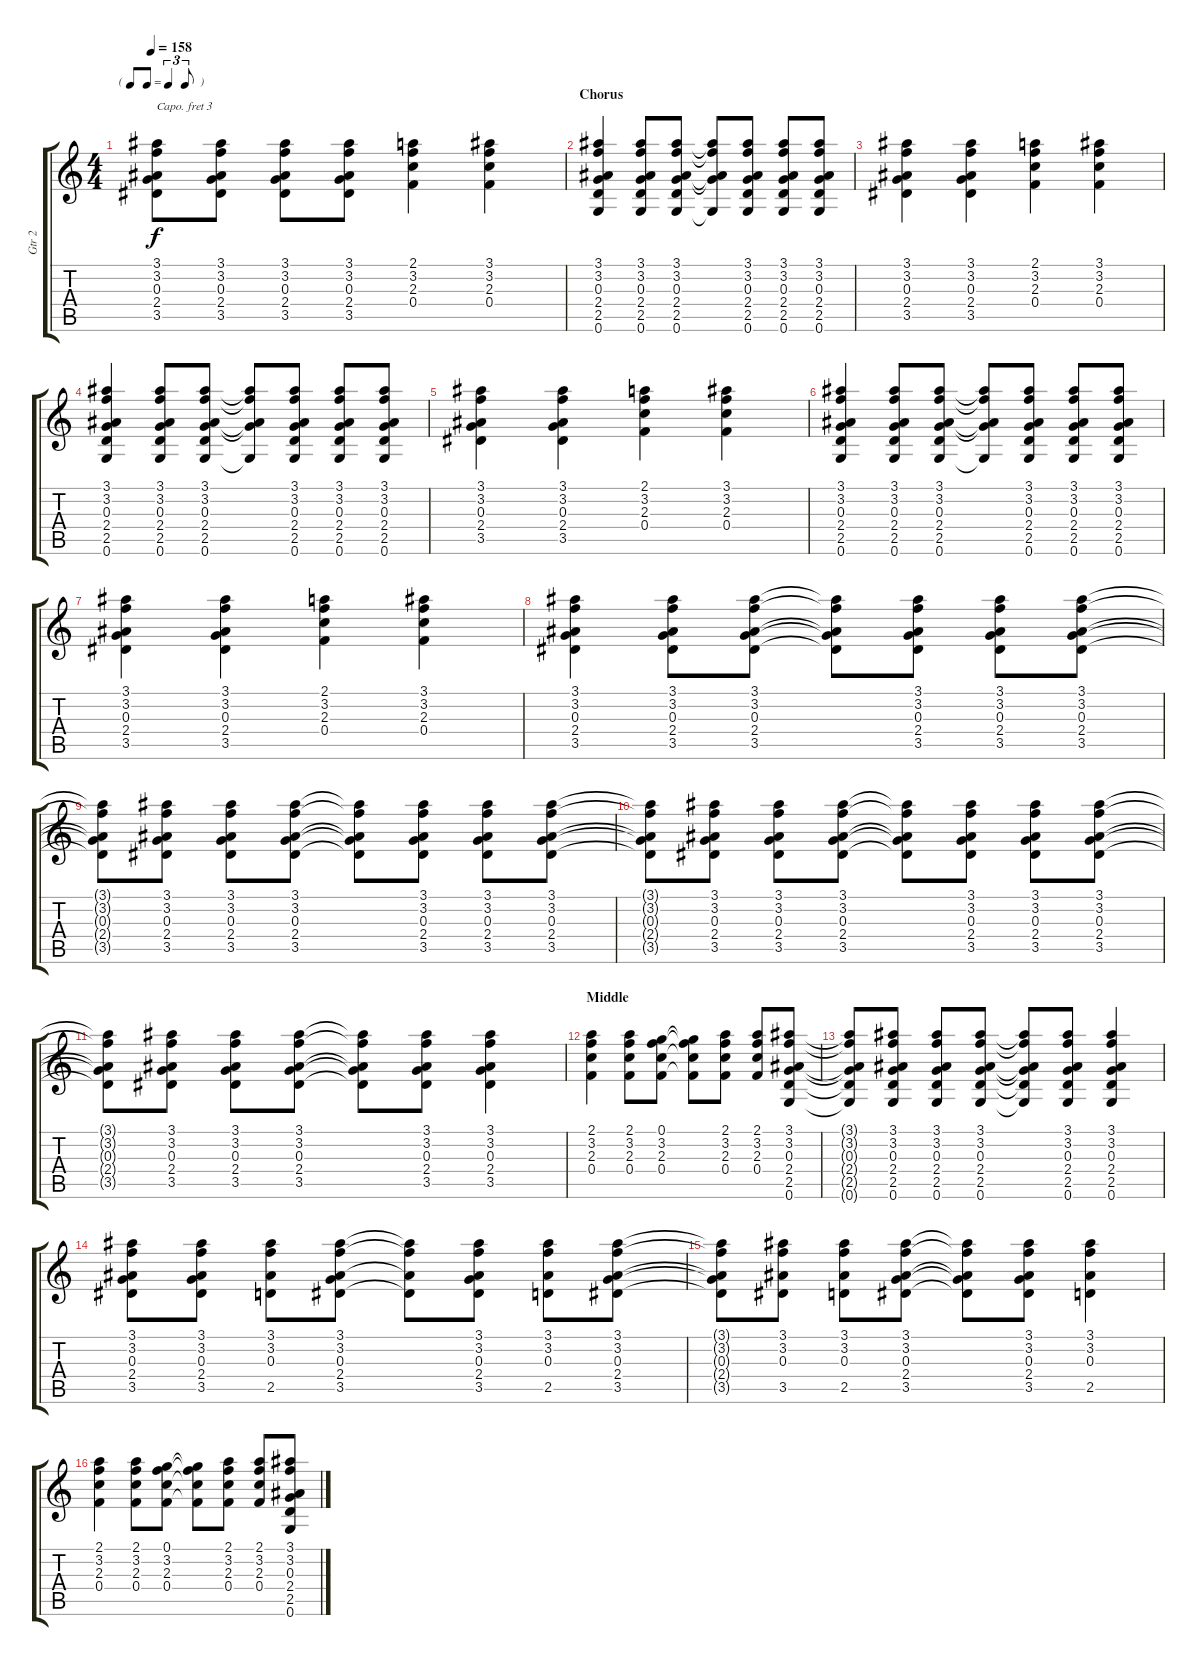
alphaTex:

\track ("Gtr 2" "Gtr 2") {instrument overdrivenguitar}
\staff {score tabs}
\capo 3
\tuning (E4 B3 G3 D3 A2 E2) {hide}
\ts (4 4)
\tf triplet8th
\tempo 158
\clef g2
\ks c
(3.1{t} 3.2{t} 0.3{t} 2.4{t} 3.5{t}).8{dy f} (3.1 3.2 0.3 2.4 3.5).8 (3.1 3.2 0.3 2.4 3.5).8 (3.1 3.2 0.3 2.4 3.5).8 (2.1 3.2 2.3 0.4).4 (3.1 3.2 2.3 0.4).4 |
\section ("" "Chorus")
(3.1 3.2 0.3 2.4 2.5 0.6).4 (3.1 3.2 0.3 2.4 2.5 0.6).8 (3.1 3.2 0.3 2.4 2.5 0.6).8 (3.1{t} 3.2{t} 0.3{t} 2.4{t} 0.6{t}).8 (3.1 3.2 0.3 2.4 2.5 0.6).8 (3.1 3.2 0.3 2.4 2.5 0.6).8 (3.1 3.2 0.3 2.4 2.5 0.6).8 |
(3.1 3.2 0.3 2.4 3.5).4 (3.1 3.2 0.3 2.4 3.5).4 (2.1 3.2 2.3 0.4).4 (3.1 3.2 2.3 0.4).4 |
(3.1 3.2 0.3 2.4 2.5 0.6).4 (3.1 3.2 0.3 2.4 2.5 0.6).8 (3.1 3.2 0.3 2.4 2.5 0.6).8 (3.1{t} 3.2{t} 0.3{t} 2.4{t} 0.6{t}).8 (3.1 3.2 0.3 2.4 2.5 0.6).8 (3.1 3.2 0.3 2.4 2.5 0.6).8 (3.1 3.2 0.3 2.4 2.5 0.6).8 |
(3.1 3.2 0.3 2.4 3.5).4 (3.1 3.2 0.3 2.4 3.5).4 (2.1 3.2 2.3 0.4).4 (3.1 3.2 2.3 0.4).4 |
(3.1 3.2 0.3 2.4 2.5 0.6).4 (3.1 3.2 0.3 2.4 2.5 0.6).8 (3.1 3.2 0.3 2.4 2.5 0.6).8 (3.1{t} 3.2{t} 0.3{t} 2.4{t} 0.6{t}).8 (3.1 3.2 0.3 2.4 2.5 0.6).8 (3.1 3.2 0.3 2.4 2.5 0.6).8 (3.1 3.2 0.3 2.4 2.5 0.6).8 |
(3.1 3.2 0.3 2.4 3.5).4 (3.1 3.2 0.3 2.4 3.5).4 (2.1 3.2 2.3 0.4).4 (3.1 3.2 2.3 0.4).4 |
(3.1 3.2 0.3 2.4 3.5).4 (3.1 3.2 0.3 2.4 3.5).8 (3.1 3.2 0.3 2.4 3.5).8 (3.1{t} 3.2{t} 0.3{t} 2.4{t} 3.5{t}).8 (3.1 3.2 0.3 2.4 3.5).8 (3.1 3.2 0.3 2.4 3.5).8 (3.1 3.2 0.3 2.4 3.5).8 |
(3.1{t} 3.2{t} 0.3{t} 2.4{t} 3.5{t}).8 (3.1 3.2 0.3 2.4 3.5).8 (3.1 3.2 0.3 2.4 3.5).8 (3.1 3.2 0.3 2.4 3.5).8 (3.1{t} 3.2{t} 0.3{t} 2.4{t} 3.5{t}).8 (3.1 3.2 0.3 2.4 3.5).8 (3.1 3.2 0.3 2.4 3.5).8 (3.1 3.2 0.3 2.4 3.5).8 |
(3.1{t} 3.2{t} 0.3{t} 2.4{t} 3.5{t}).8 (3.1 3.2 0.3 2.4 3.5).8 (3.1 3.2 0.3 2.4 3.5).8 (3.1 3.2 0.3 2.4 3.5).8 (3.1{t} 3.2{t} 0.3{t} 2.4{t} 3.5{t}).8 (3.1 3.2 0.3 2.4 3.5).8 (3.1 3.2 0.3 2.4 3.5).8 (3.1 3.2 0.3 2.4 3.5).8 |
(3.1{t} 3.2{t} 0.3{t} 2.4{t} 3.5{t}).8 (3.1 3.2 0.3 2.4 3.5).8 (3.1 3.2 0.3 2.4 3.5).8 (3.1 3.2 0.3 2.4 3.5).8 (3.1{t} 3.2{t} 0.3{t} 2.4{t} 3.5{t}).8 (3.1 3.2 0.3 2.4 3.5).8 (3.1 3.2 0.3 2.4 3.5).4 |
\section ("" "Middle")
(2.1 3.2 2.3 0.4).4 (2.1 3.2 2.3 0.4).8 (0.1 3.2 2.3 0.4).8 (0.1{t} 3.2{t} 2.3{t} 0.4{t}).8 (2.1 3.2 2.3 0.4).8 (2.1 3.2 2.3 0.4).8 (3.1 3.2 0.3 2.4 2.5 0.6).8 |
(3.1{t} 3.2{t} 0.3{t} 2.4{t} 2.5{t} 0.6{t}).8 (3.1 3.2 0.3 2.4 2.5 0.6).8 (3.1 3.2 0.3 2.4 2.5 0.6).8 (3.1 3.2 0.3 2.4 2.5 0.6).8 (3.1{t} 3.2{t} 0.3{t} 2.4{t} 2.5{t} 0.6{t}).8 (3.1 3.2 0.3 2.4 2.5 0.6).8 (3.1 3.2 0.3 2.4 2.5 0.6).4 |
(3.1 3.2 0.3 2.4 3.5).8 (3.1 3.2 0.3 2.4 3.5).8 (3.1 3.2 0.3 2.5).8 (3.1 3.2 0.3 2.4 3.5).8 (3.1{t} 3.2{t} 0.3{t} 3.5{t}).8 (3.1 3.2 0.3 2.4 3.5).8 (3.1 3.2 0.3 2.5).8 (3.1 3.2 0.3 2.4 3.5).8 |
(3.1{t} 3.2{t} 0.3{t} 2.4{t} 3.5{t}).8 (3.1 3.2 0.3 3.5).8 (3.1 3.2 0.3 2.5).8 (3.1 3.2 0.3 2.4 3.5).8 (3.1{t} 3.2{t} 0.3{t} 2.4{t} 3.5{t}).8 (3.1 3.2 0.3 2.4 3.5).8 (3.1 3.2 0.3 2.5).4 |
(2.1 3.2 2.3 0.4).4 (2.1 3.2 2.3 0.4).8 (0.1 3.2 2.3 0.4).8 (0.1{t} 3.2{t} 2.3{t} 0.4{t}).8 (2.1 3.2 2.3 0.4).8 (2.1 3.2 2.3 0.4).8 (3.1 3.2 0.3 2.4 2.5 0.6).8
